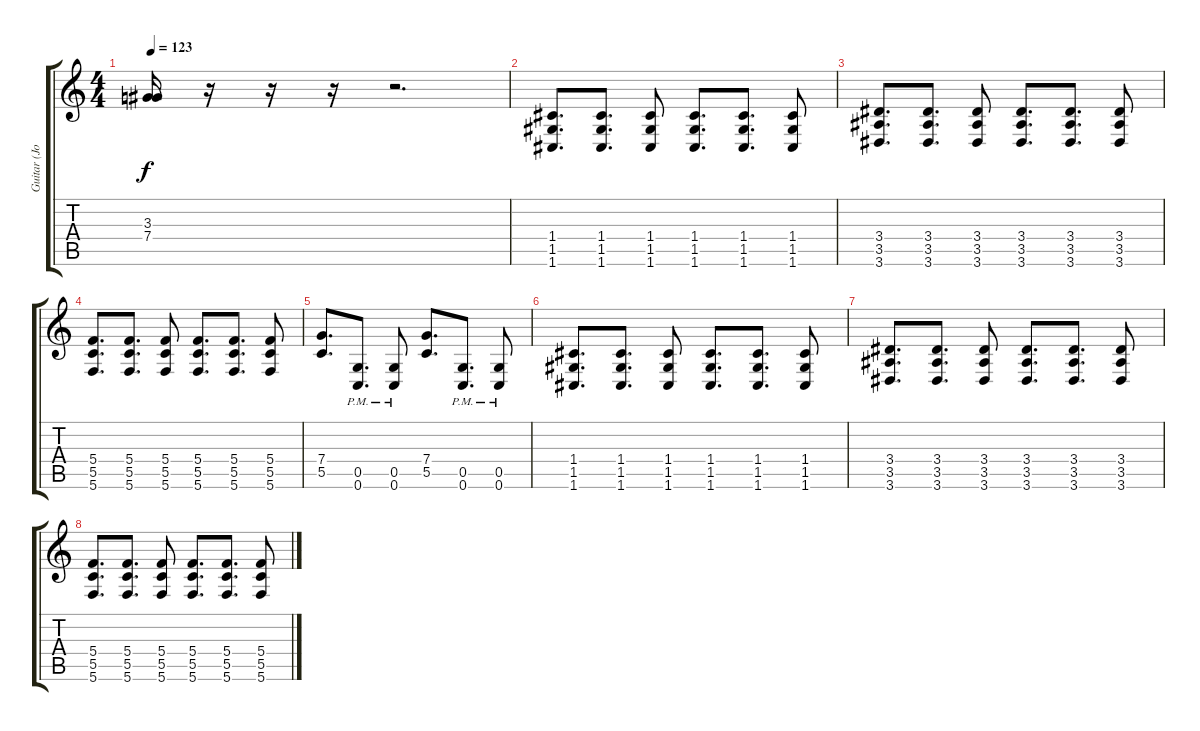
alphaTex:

\track ("Guitar (Joel Double)" "Guitar (Jo") {instrument overdrivenguitar}
\staff {score tabs}
\tuning (D4 A3 F3 C3 G2 C2) {hide}
\ts (4 4)
\tempo 123
\clef g2
\ks c
(3.3 7.4).16{dy f} r.16 r.16 r.16 r.2{d} |
(1.4 1.5 1.6).8{d} (1.4 1.5 1.6).8{d} (1.4 1.5 1.6).8 (1.4 1.5 1.6).8{d} (1.4 1.5 1.6).8{d} (1.4 1.5 1.6).8 |
(3.4 3.5 3.6).8{d} (3.4 3.5 3.6).8{d} (3.4 3.5 3.6).8 (3.4 3.5 3.6).8{d} (3.4 3.5 3.6).8{d} (3.4 3.5 3.6).8 |
(5.4 5.5 5.6).8{d} (5.4 5.5 5.6).8{d} (5.4 5.5 5.6).8 (5.4 5.5 5.6).8{d} (5.4 5.5 5.6).8{d} (5.4 5.5 5.6).8 |
(7.4 5.5).8{d} (0.5{pm} 0.6{pm}).8{d} (0.5{pm} 0.6{pm}).8 (7.4 5.5).8{d} (0.5{pm} 0.6{pm}).8{d} (0.5{pm} 0.6{pm}).8 |
(1.4 1.5 1.6).8{d} (1.4 1.5 1.6).8{d} (1.4 1.5 1.6).8 (1.4 1.5 1.6).8{d} (1.4 1.5 1.6).8{d} (1.4 1.5 1.6).8 |
(3.4 3.5 3.6).8{d} (3.4 3.5 3.6).8{d} (3.4 3.5 3.6).8 (3.4 3.5 3.6).8{d} (3.4 3.5 3.6).8{d} (3.4 3.5 3.6).8 |
(5.4 5.5 5.6).8{d} (5.4 5.5 5.6).8{d} (5.4 5.5 5.6).8 (5.4 5.5 5.6).8{d} (5.4 5.5 5.6).8{d} (5.4 5.5 5.6).8
